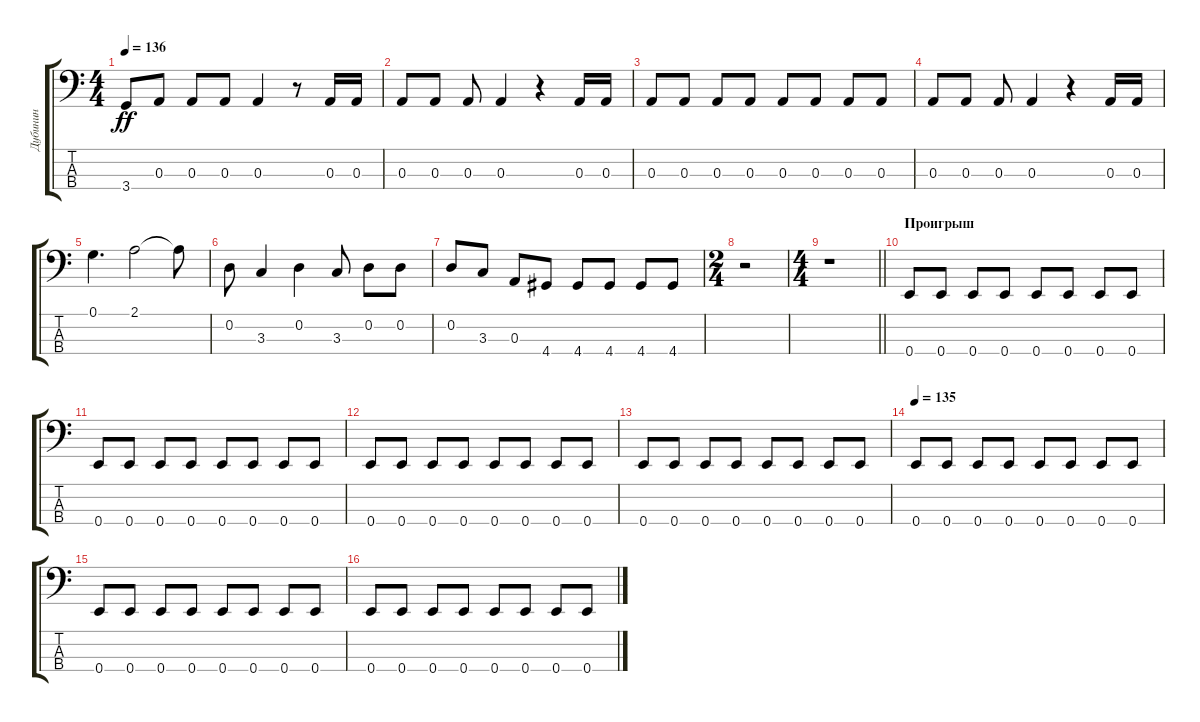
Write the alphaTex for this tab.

\track ("Дубинин" "Дубинин") {instrument electricbassfinger}
\staff {score tabs}
\tuning (G2 D2 A1 E1) {hide}
\ts (4 4)
\tempo 136
\clef f4
\ks c
3.4.8{dy ff} 0.3.8 0.3.8 0.3.8 0.3.4 r.8 0.3.16 0.3.16 |
0.3.8 0.3.8 0.3.8 0.3.4 r.4 0.3.16 0.3.16 |
0.3.8 0.3.8 0.3.8 0.3.8 0.3.8 0.3.8 0.3.8 0.3.8 |
0.3.8 0.3.8 0.3.8 0.3.4 r.4 0.3.16 0.3.16 |
0.1.4{d} 2.1.2 2.1{t}.8 |
0.2.8 3.3.4 0.2.4 3.3.8 0.2.8 0.2.8 |
0.2.8 3.3.8 0.3.8 4.4.8 4.4.8 4.4.8 4.4.8 4.4.8 |
\ts (2 4)
r.2 |
\ts (4 4)
\barLineRight lightlight
r.1 |
\section ("" "Проигрыш")
0.4.8 0.4.8 0.4.8 0.4.8 0.4.8 0.4.8 0.4.8 0.4.8 |
0.4.8 0.4.8 0.4.8 0.4.8 0.4.8 0.4.8 0.4.8 0.4.8 |
0.4.8 0.4.8 0.4.8 0.4.8 0.4.8 0.4.8 0.4.8 0.4.8 |
0.4.8 0.4.8 0.4.8 0.4.8 0.4.8 0.4.8 0.4.8 0.4.8 |
\tempo 135
0.4.8 0.4.8 0.4.8 0.4.8 0.4.8 0.4.8 0.4.8 0.4.8 |
0.4.8 0.4.8 0.4.8 0.4.8 0.4.8 0.4.8 0.4.8 0.4.8 |
0.4.8 0.4.8 0.4.8 0.4.8 0.4.8 0.4.8 0.4.8 0.4.8
